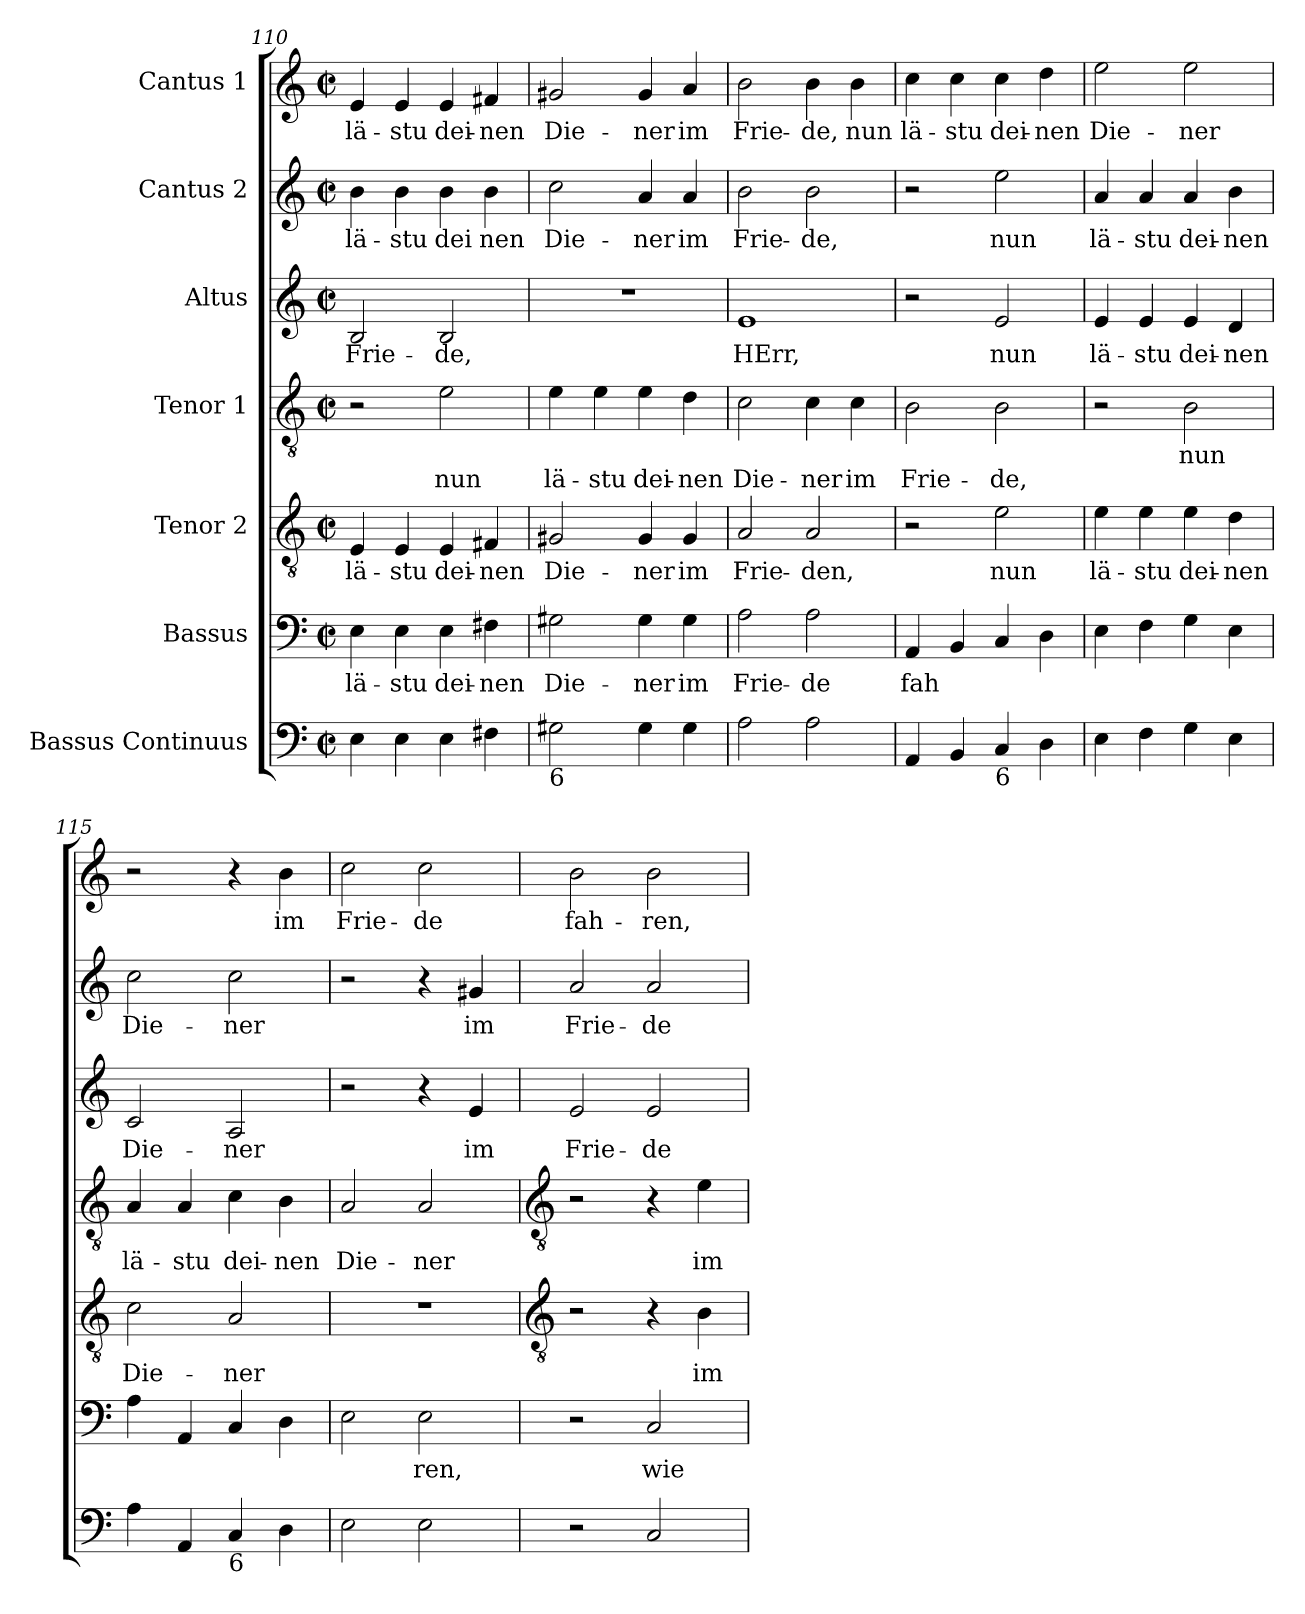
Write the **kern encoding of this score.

**kern	**kern	**text	**kern	**text	**kern	**text	**text	**kern	**text	**kern	**text	**kern	**text
*part7	*part6	*part6	*part5	*part5	*part4	*part4	*part4	*part3	*part3	*part2	*part2	*part1	*part1
*staff7	*staff6	*staff6	*staff5	*staff5	*staff4	*staff4	*staff4	*staff3	*staff3	*staff2	*staff2	*staff1	*staff1
*I"Bassus Continuus	*I"Bassus	*	*I"Tenor 2	*	*I"Tenor 1	*	*	*I"Altus	*	*I"Cantus 2	*	*I"Cantus 1	*
!!LO:LB:g=z
*clefF4	*clefF4	*	*clefGv2	*	*clefGv2	*	*	*clefG2	*	*clefG2	*	*clefG2	*
*k[]	*k[]	*	*k[]	*	*k[]	*	*	*k[]	*	*k[]	*	*k[]	*
*C:	*C:	*	*C:	*	*C:	*	*	*C:	*	*C:	*	*C:	*
*M2/2	*M2/2	*	*M2/2	*	*M2/2	*	*	*M2/2	*	*M2/2	*	*M2/2	*
*met(c|)	*met(c|)	*	*met(c|)	*	*met(c|)	*	*	*met(c|)	*	*met(c|)	*	*met(c|)	*
=110	=110	=110	=110	=110	=110	=110	=110	=110	=110	=110	=110	=110	=110
!	!	!LO:LY:b	!	!LO:LY:b	!	!	!	!	!LO:LY:b	!	!LO:LY:b	!	!LO:LY:b
4E	4E	lä-	4E	lä-	2r	.	.	2B	Frie-	4b	lä-	4e	lä-
!	!	!LO:LY:b	!	!LO:LY:b	!	!	!	!	!	!	!LO:LY:b	!	!LO:LY:b
4E	4E	-stu	4E	-stu	.	.	.	.	.	4b	-stu	4e	-stu
!	!	!LO:LY:b	!	!LO:LY:b	!	!	!LO:LY:b	!	!LO:LY:b	!	!LO:LY:b	!	!LO:LY:b
4E	4E	dei-	4E	dei-	2e	.	nun	2B	-de,	4b	dei	4e	dei-
!	!	!LO:LY:b	!	!LO:LY:b	!	!	!	!	!	!	!LO:LY:b	!	!LO:LY:b
4F#X	4F#X	-nen	4F#X	-nen	.	.	.	.	.	4b	nen	4f#X	-nen
=111	=111	=111	=111	=111	=111	=111	=111	=111	=111	=111	=111	=111	=111
!LO:TX:b:t=6	!	!	!	!	!	!	!	!	!	!	!	!	!
!	!	!LO:LY:b	!	!LO:LY:b	!	!	!LO:LY:b	!	!	!	!LO:LY:b	!	!LO:LY:b
2G#X	2G#X	Die-	2G#X	Die-	4e	.	lä-	1r	.	2cc	Die-	2g#X	Die-
!	!	!	!	!	!	!	!LO:LY:b	!	!	!	!	!	!
.	.	.	.	.	4e	.	-stu	.	.	.	.	.	.
!	!	!LO:LY:b	!	!LO:LY:b	!	!	!LO:LY:b	!	!	!	!LO:LY:b	!	!LO:LY:b
4G#	4G#	-ner	4G#	-ner	4e	.	dei-	.	.	4a	-ner	4g#	-ner
!	!	!LO:LY:b	!	!LO:LY:b	!	!	!LO:LY:b	!	!	!	!LO:LY:b	!	!LO:LY:b
4G#	4G#	im	4G#	im	4d	.	-nen	.	.	4a	im	4a	im
=112	=112	=112	=112	=112	=112	=112	=112	=112	=112	=112	=112	=112	=112
!	!	!LO:LY:b	!	!LO:LY:b	!	!	!LO:LY:b	!	!LO:LY:b	!	!LO:LY:b	!	!LO:LY:b
2A	2A	Frie-	2A	Frie-	2c	.	Die-	1e	HErr,	2b	Frie-	2b	Frie-
!	!	!LO:LY:b	!	!LO:LY:b	!	!	!LO:LY:b	!	!	!	!LO:LY:b	!	!LO:LY:b
2A	2A	-de	2A	-den,	4c	.	-ner	.	.	2b	-de,	4b	-de,
!	!	!	!	!	!	!	!LO:LY:b	!	!	!	!	!	!LO:LY:b
.	.	.	.	.	4c	.	im	.	.	.	.	4b	nun
=113	=113	=113	=113	=113	=113	=113	=113	=113	=113	=113	=113	=113	=113
!	!	!LO:LY:b	!	!	!	!	!LO:LY:b	!	!	!	!	!	!LO:LY:b
4AA	4AA	fah	2r	.	2B	.	Frie-	2r	.	2r	.	4cc	lä-
!	!	!	!	!	!	!	!	!	!	!	!	!	!LO:LY:b
4BB	4BB	.	.	.	.	.	.	.	.	.	.	4cc	-stu
!LO:TX:b:t=6	!	!	!	!	!	!	!	!	!	!	!	!	!
!	!	!	!	!LO:LY:b	!	!	!LO:LY:b	!	!LO:LY:b	!	!LO:LY:b	!	!LO:LY:b
4C	4C	.	2e	nun	2B	.	-de,	2e	nun	2ee	nun	4cc	dei-
!	!	!	!	!	!	!	!	!	!	!	!	!	!LO:LY:b
4D	4D	.	.	.	.	.	.	.	.	.	.	4dd	-nen
!!LO:LB:g=z
=114	=114	=114	=114	=114	=114	=114	=114	=114	=114	=114	=114	=114	=114
!	!	!	!	!LO:LY:b	!	!	!	!	!LO:LY:b	!	!LO:LY:b	!	!LO:LY:b
4E	4E	.	4e	lä-	2r	.	.	4e	lä-	4a	lä-	2ee	Die-
!	!	!	!	!LO:LY:b	!	!	!	!	!LO:LY:b	!	!LO:LY:b	!	!
4F	4F	.	4e	-stu	.	.	.	4e	-stu	4a	-stu	.	.
!	!	!	!	!LO:LY:b	!	!LO:LY:b	!	!	!LO:LY:b	!	!LO:LY:b	!	!LO:LY:b
4G	4G	.	4e	dei-	2B	nun	.	4e	dei-	4a	dei-	2ee	-ner
!	!	!	!	!LO:LY:b	!	!	!	!	!LO:LY:b	!	!LO:LY:b	!	!
4E	4E	.	4d	-nen	.	.	.	4d	-nen	4b	-nen	.	.
!!LO:LB:g=z
=115	=115	=115	=115	=115	=115	=115	=115	=115	=115	=115	=115	=115	=115
!	!	!	!	!LO:LY:b	!	!LO:LY:b	!	!	!LO:LY:b	!	!LO:LY:b	!	!
4A	4A	.	2c	Die-	4A	lä-	.	2c	Die-	2cc	Die-	2r	.
!	!	!	!	!	!	!LO:LY:b	!	!	!	!	!	!	!
4AA	4AA	.	.	.	4A	-stu	.	.	.	.	.	.	.
!LO:TX:b:t=6	!	!	!	!	!	!	!	!	!	!	!	!	!
!	!	!	!	!LO:LY:b	!	!LO:LY:b	!	!	!LO:LY:b	!	!LO:LY:b	!	!
4C	4C	.	2A	-ner	4c	dei-	.	2A	-ner	2cc	-ner	4r	.
!	!	!	!	!	!	!LO:LY:b	!	!	!	!	!	!	!LO:LY:b
4D	4D	.	.	.	4B	-nen	.	.	.	.	.	4b	im
!!LO:LB:g=z
=116	=116	=116	=116	=116	=116	=116	=116	=116	=116	=116	=116	=116	=116
!	!	!	!	!	!	!LO:LY:b	!	!	!	!	!	!	!LO:LY:b
2E	2E	.	1r	.	2A	Die-	.	2r	.	2r	.	2cc	Frie-
!	!	!LO:LY:b	!	!	!	!LO:LY:b	!	!	!	!	!	!	!LO:LY:b
2E	2E	ren,	.	.	2A	-ner	.	4r	.	4r	.	2cc	-de
!	!	!	!	!	!	!	!	!	!LO:LY:b	!	!LO:LY:b	!	!
.	.	.	.	.	.	.	.	4e	im	4g#X	im	.	.
!!LO:LB:g=z
=117	=117	=117	=117	=117	=117	=117	=117	=117	=117	=117	=117	=117	=117
*	*	*	*clefGv2	*	*clefGv2	*	*	*	*	*	*	*	*
!	!	!	!	!	!	!	!	!	!LO:LY:b	!	!LO:LY:b	!	!LO:LY:b
2r	2r	.	2r	.	2r	.	.	2e	Frie-	2a	Frie-	2b	fah-
!	!	!LO:LY:b	!	!	!	!	!	!	!LO:LY:b	!	!LO:LY:b	!	!LO:LY:b
2C	2C	wie	4r	.	4r	.	.	2e	-de	2a	-de	2b	-ren,
!	!	!	!	!LO:LY:b	!	!LO:LY:b	!	!	!	!	!	!	!
.	.	.	4B	im	4e	im	.	.	.	.	.	.	.
=	=	=	=	=	=	=	=	=	=	=	=	=	=
*-	*-	*-	*-	*-	*-	*-	*-	*-	*-	*-	*-	*-	*-
